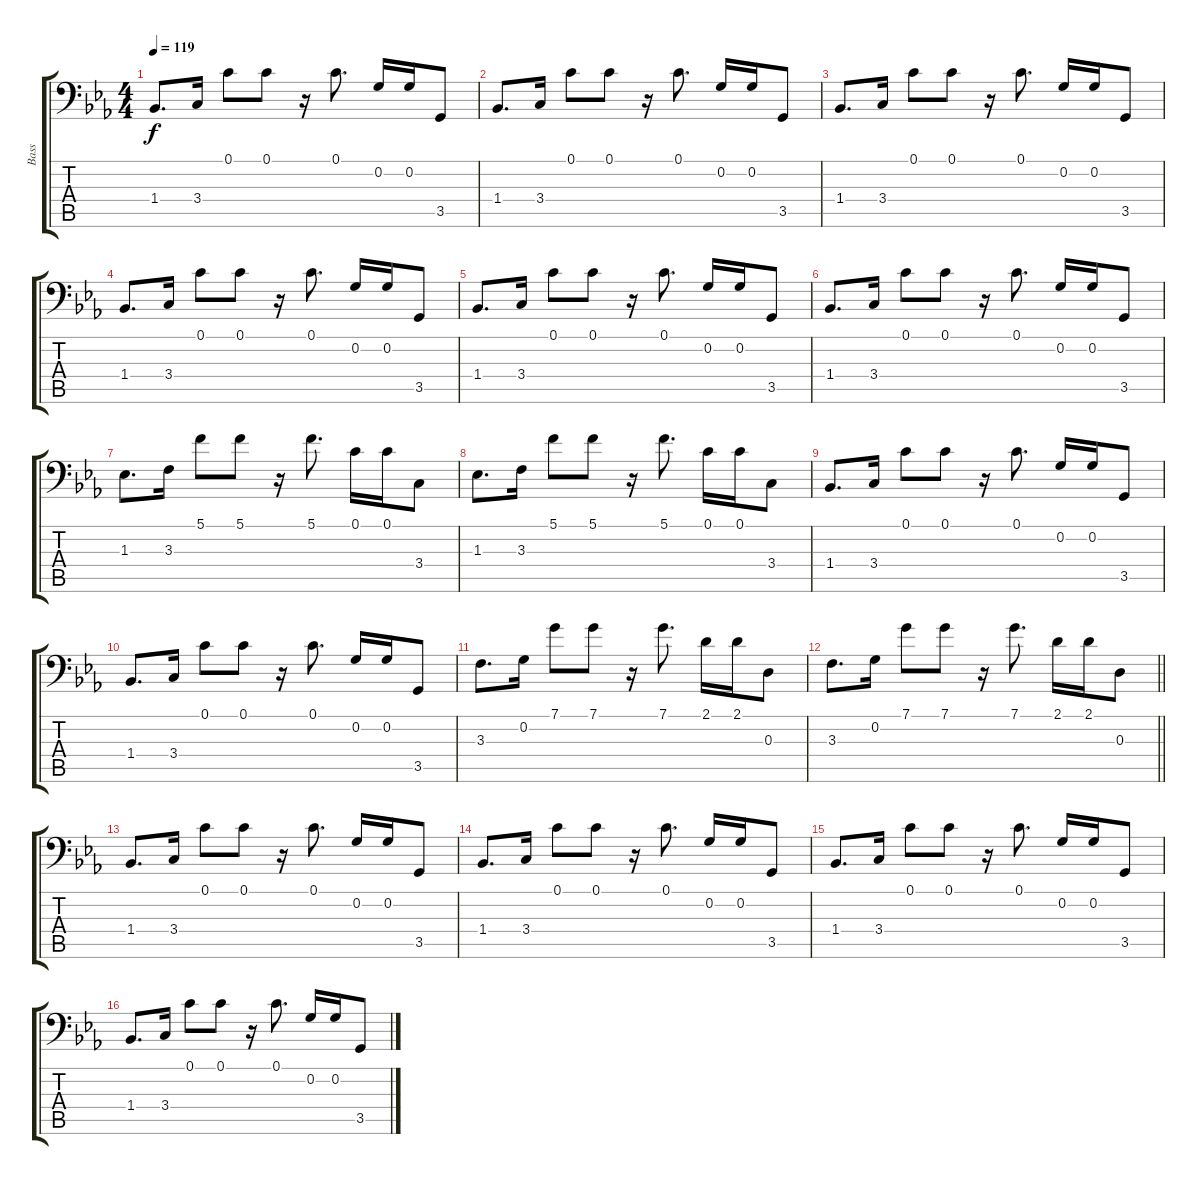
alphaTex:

\track ("Bass" "Bass") {instrument acousticbass}
\staff {score tabs}
\tuning (C3 G2 D2 A1 E1 B0) {hide}
\ts (4 4)
\tempo 119
\clef f4
\ks eb
1.4.8{d dy f} 3.4.16 0.1.8 0.1.8 r.16 0.1.8{d} 0.2.16 0.2.16 3.5.8 |
1.4.8{d} 3.4.16 0.1.8 0.1.8 r.16 0.1.8{d} 0.2.16 0.2.16 3.5.8 |
1.4.8{d} 3.4.16 0.1.8 0.1.8 r.16 0.1.8{d} 0.2.16 0.2.16 3.5.8 |
1.4.8{d} 3.4.16 0.1.8 0.1.8 r.16 0.1.8{d} 0.2.16 0.2.16 3.5.8 |
1.4.8{d} 3.4.16 0.1.8 0.1.8 r.16 0.1.8{d} 0.2.16 0.2.16 3.5.8 |
1.4.8{d} 3.4.16 0.1.8 0.1.8 r.16 0.1.8{d} 0.2.16 0.2.16 3.5.8 |
1.3.8{d} 3.3.16 5.1.8 5.1.8 r.16 5.1.8{d} 0.1.16 0.1.16 3.4.8 |
1.3.8{d} 3.3.16 5.1.8 5.1.8 r.16 5.1.8{d} 0.1.16 0.1.16 3.4.8 |
1.4.8{d} 3.4.16 0.1.8 0.1.8 r.16 0.1.8{d} 0.2.16 0.2.16 3.5.8 |
1.4.8{d} 3.4.16 0.1.8 0.1.8 r.16 0.1.8{d} 0.2.16 0.2.16 3.5.8 |
3.3.8{d} 0.2.16 7.1.8 7.1.8 r.16 7.1.8{d} 2.1.16 2.1.16 0.3.8 |
\barLineRight lightlight
3.3.8{d} 0.2.16 7.1.8 7.1.8 r.16 7.1.8{d} 2.1.16 2.1.16 0.3.8 |
1.4.8{d} 3.4.16 0.1.8 0.1.8 r.16 0.1.8{d} 0.2.16 0.2.16 3.5.8 |
1.4.8{d} 3.4.16 0.1.8 0.1.8 r.16 0.1.8{d} 0.2.16 0.2.16 3.5.8 |
1.4.8{d} 3.4.16 0.1.8 0.1.8 r.16 0.1.8{d} 0.2.16 0.2.16 3.5.8 |
1.4.8{d} 3.4.16 0.1.8 0.1.8 r.16 0.1.8{d} 0.2.16 0.2.16 3.5.8
